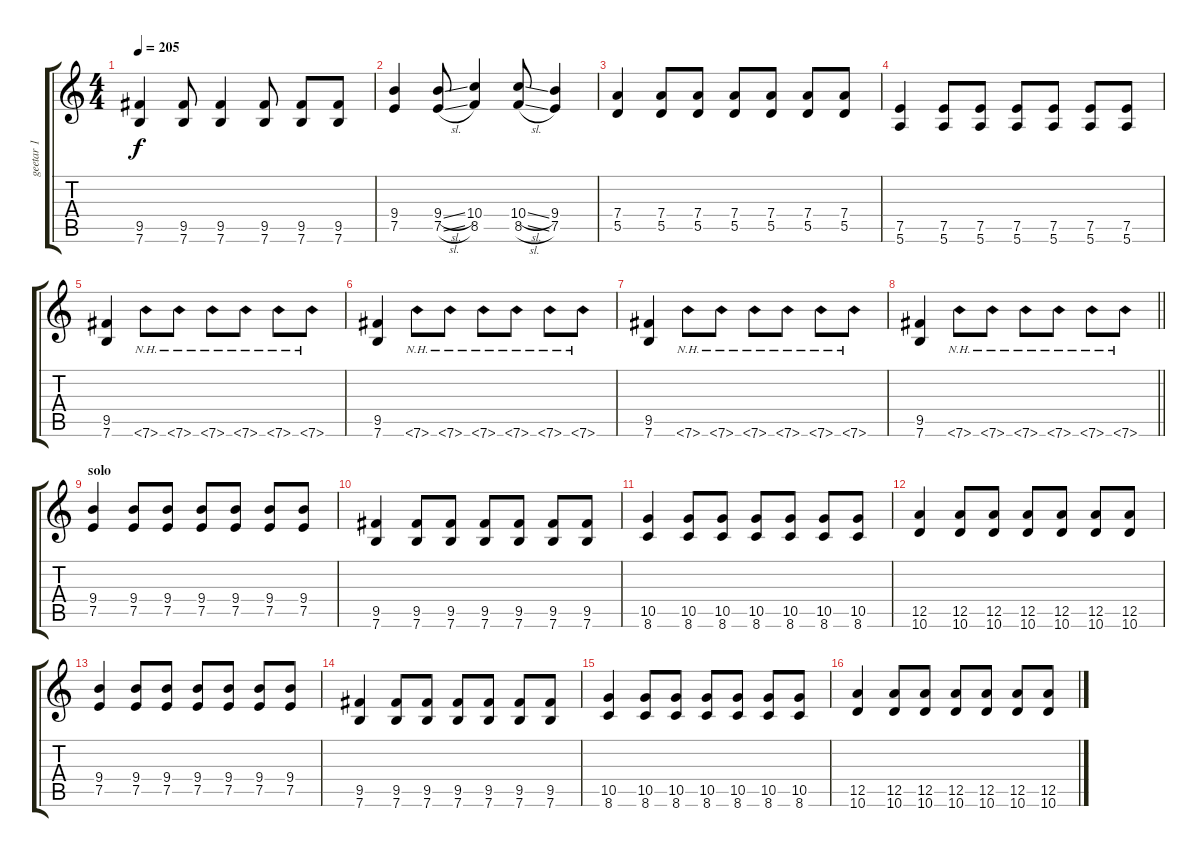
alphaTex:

\track ("geetar 1" "geetar 1") {instrument distortionguitar}
\staff {score tabs}
\tuning (E4 B3 G3 D3 A2 E2) {hide}
\ts (4 4)
\tempo 205
\clef g2
\ks c
(9.5 7.6).4{dy f} (9.5 7.6).8 (9.5 7.6).4 (9.5 7.6).8 (9.5 7.6).8 (9.5 7.6).8 |
(9.4 7.5).4 (9.4{sl} 7.5{sl}).8 (10.4 8.5).4 (10.4{sl} 8.5{sl}).8 (9.4 7.5).4 |
(7.4 5.5).4 (7.4 5.5).8 (7.4 5.5).8 (7.4 5.5).8 (7.4 5.5).8 (7.4 5.5).8 (7.4 5.5).8 |
(7.5 5.6).4 (7.5 5.6).8 (7.5 5.6).8 (7.5 5.6).8 (7.5 5.6).8 (7.5 5.6).8 (7.5 5.6).8 |
(9.5 7.6).4 7.6{nh}.8 7.6{nh}.8 7.6{nh}.8 7.6{nh}.8 7.6{nh}.8 7.6{nh}.8 |
(9.5 7.6).4 7.6{nh}.8 7.6{nh}.8 7.6{nh}.8 7.6{nh}.8 7.6{nh}.8 7.6{nh}.8 |
(9.5 7.6).4 7.6{nh}.8 7.6{nh}.8 7.6{nh}.8 7.6{nh}.8 7.6{nh}.8 7.6{nh}.8 |
\barLineRight lightlight
(9.5 7.6).4 7.6{nh}.8 7.6{nh}.8 7.6{nh}.8 7.6{nh}.8 7.6{nh}.8 7.6{nh}.8 |
\section ("" "solo")
(9.4 7.5).4 (9.4 7.5).8 (9.4 7.5).8 (9.4 7.5).8 (9.4 7.5).8 (9.4 7.5).8 (9.4 7.5).8 |
(9.5 7.6).4 (9.5 7.6).8 (9.5 7.6).8 (9.5 7.6).8 (9.5 7.6).8 (9.5 7.6).8 (9.5 7.6).8 |
(10.5 8.6).4 (10.5 8.6).8 (10.5 8.6).8 (10.5 8.6).8 (10.5 8.6).8 (10.5 8.6).8 (10.5 8.6).8 |
(12.5 10.6).4 (12.5 10.6).8 (12.5 10.6).8 (12.5 10.6).8 (12.5 10.6).8 (12.5 10.6).8 (12.5 10.6).8 |
(9.4 7.5).4 (9.4 7.5).8 (9.4 7.5).8 (9.4 7.5).8 (9.4 7.5).8 (9.4 7.5).8 (9.4 7.5).8 |
(9.5 7.6).4 (9.5 7.6).8 (9.5 7.6).8 (9.5 7.6).8 (9.5 7.6).8 (9.5 7.6).8 (9.5 7.6).8 |
(10.5 8.6).4 (10.5 8.6).8 (10.5 8.6).8 (10.5 8.6).8 (10.5 8.6).8 (10.5 8.6).8 (10.5 8.6).8 |
(12.5 10.6).4 (12.5 10.6).8 (12.5 10.6).8 (12.5 10.6).8 (12.5 10.6).8 (12.5 10.6).8 (12.5 10.6).8
